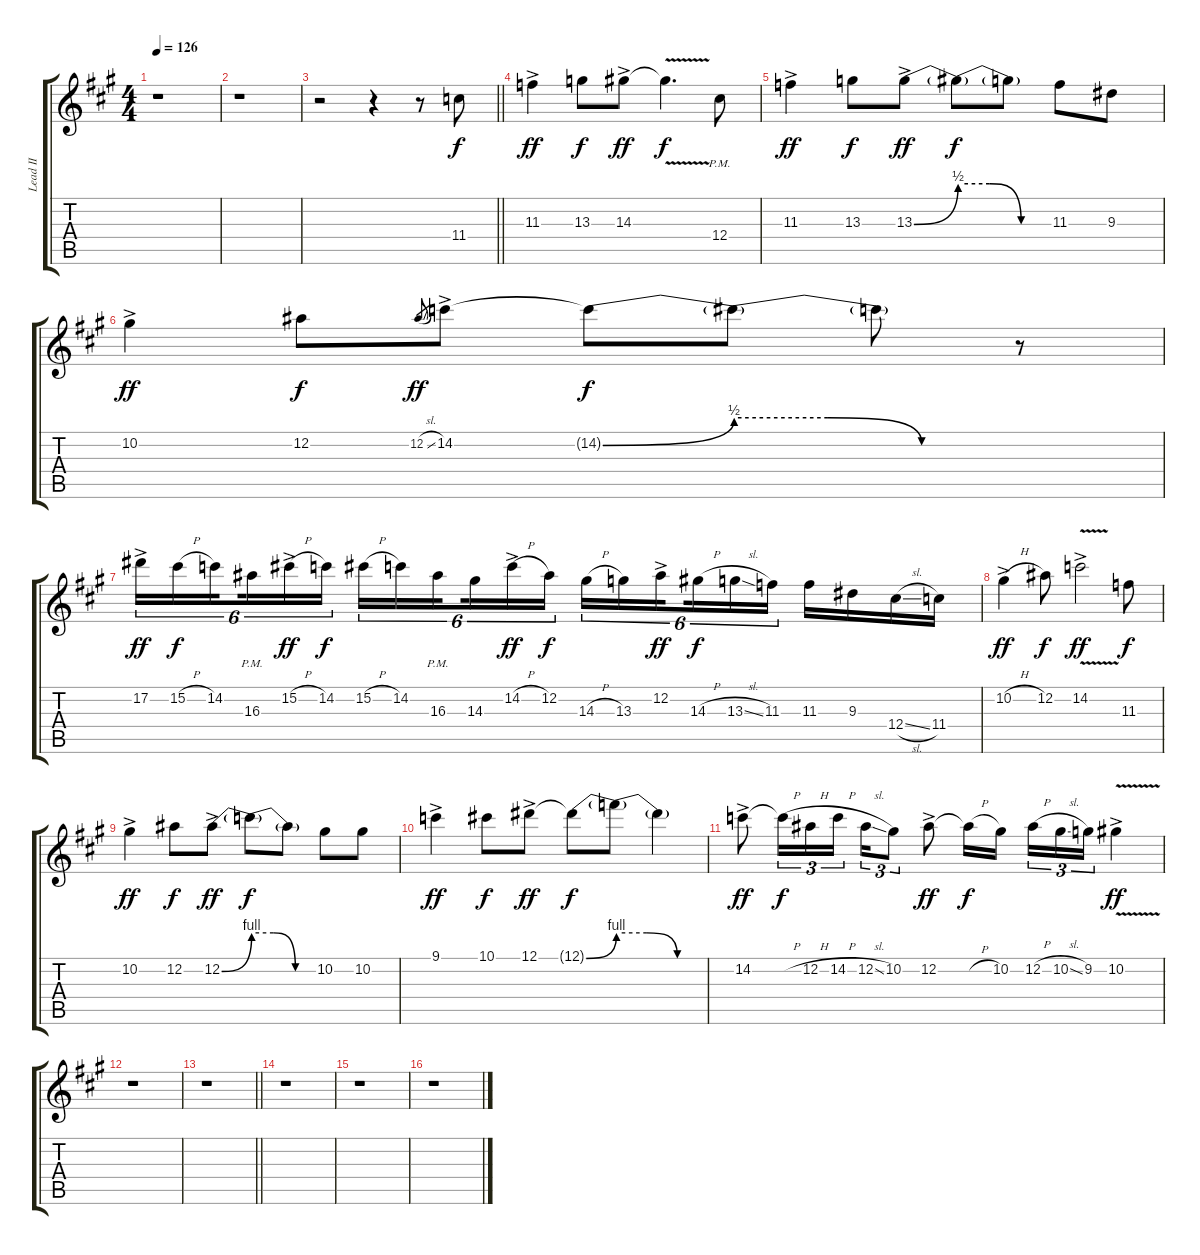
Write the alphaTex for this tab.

\track ("Lead II" "Lead II") {instrument distortionguitar}
\staff {score tabs}
\tuning (Eb4 Bb3 Gb3 Db3 Ab2 Eb2) {hide}
\ts (4 4)
\tempo 126
\clef g2
\ks a
r.1{dy f} |
r.1 |
\barLineRight lightlight
r.2 r.4 r.8 11.4.8 |
11.3{ac}.4{dy ff} 13.3.8{dy f} 14.3{ac}.8{dy ff} 14.3{v t}.4{d dy f} 12.4{pm}.8 |
11.3{ac}.4{dy ff} 13.3.8{dy f} 13.3{be (bend 0 0 60 2) ac}.8{dy ff} 13.3{be (custom 0 2 20 2 40 0 60 0) t}.8{dy f} 13.3{t}.8 11.3.8 9.3.8 |
10.2{ac}.4{dy ff} 12.2.8{dy f} 12.2{sl}.8{gr dy ff} 14.2{ac}.8 14.2{be (bend 0 0 60 2) t}.8{dy f} 14.2{be (custom 0 2 20 2 40 0 60 0) t}.8 14.2{t}.8 r.8 |
17.2{ac}.16{tu (6 4) dy ff} 15.2{h}.16{tu (6 4) dy f} 14.2.16{tu (6 4) beam splitsecondary} 16.3{pm}.16{tu (6 4)} 15.2{h ac}.16{tu (6 4) dy ff} 14.2.16{tu (6 4) dy f} 15.2{h}.16{tu (6 4)} 14.2.16{tu (6 4)} 16.3{pm}.16{tu (6 4) beam splitsecondary} 14.3.16{tu (6 4)} 14.2{h ac}.16{tu (6 4) dy ff} 12.2.16{tu (6 4) dy f} 14.3{h}.16{tu (6 4)} 13.3.16{tu (6 4)} 12.2{ac}.16{tu (6 4) dy ff beam splitsecondary} 14.3{h}.16{tu (6 4) dy f} 13.3{sl}.16{tu (6 4)} 11.3.16{tu (6 4)} 11.3.16 9.3.16 12.4{sl}.16 11.4.16 |
10.2{h ac}.4{dy ff} 12.2.8{dy f} 14.2{v ac}.2{dy ff} 11.3.8{dy f} |
10.2{ac}.4{dy ff} 12.2.8{dy f} 12.2{be (bend 0 0 60 4) ac}.8{dy ff} 12.2{be (custom 0 4 20 4 40 0 60 0) t}.8{dy f} 12.2{t}.8 10.2.8 10.2.8 |
9.1{ac}.4{dy ff} 10.1.8{dy f} 12.1{ac}.8{dy ff} 12.1{be (bend 0 0 60 4) t}.8{dy f} 12.1{be (custom 0 4 20 4 40 0 60 0) t}.8 12.1{t}.4 |
14.2{ac}.8{dy ff} 14.2{h t}.16{tu (3 2) dy f} 12.2{h}.16{tu (3 2)} 14.2{h}.16{tu (3 2)} 12.2{sl}.16{tu (3 2)} 10.2.8{tu (3 2)} 12.2{ac}.8{dy ff} 12.2{h t}.16{dy f} 10.2.16{beam splitsecondary} 12.2{h}.16{tu (3 2)} 10.2{sl}.16{tu (3 2)} 9.2.16{tu (3 2)} 10.2{v ac}.4{dy ff} |
r.1 |
\barLineRight lightlight
r.1 |
r.1 |
r.1 |
r.1
